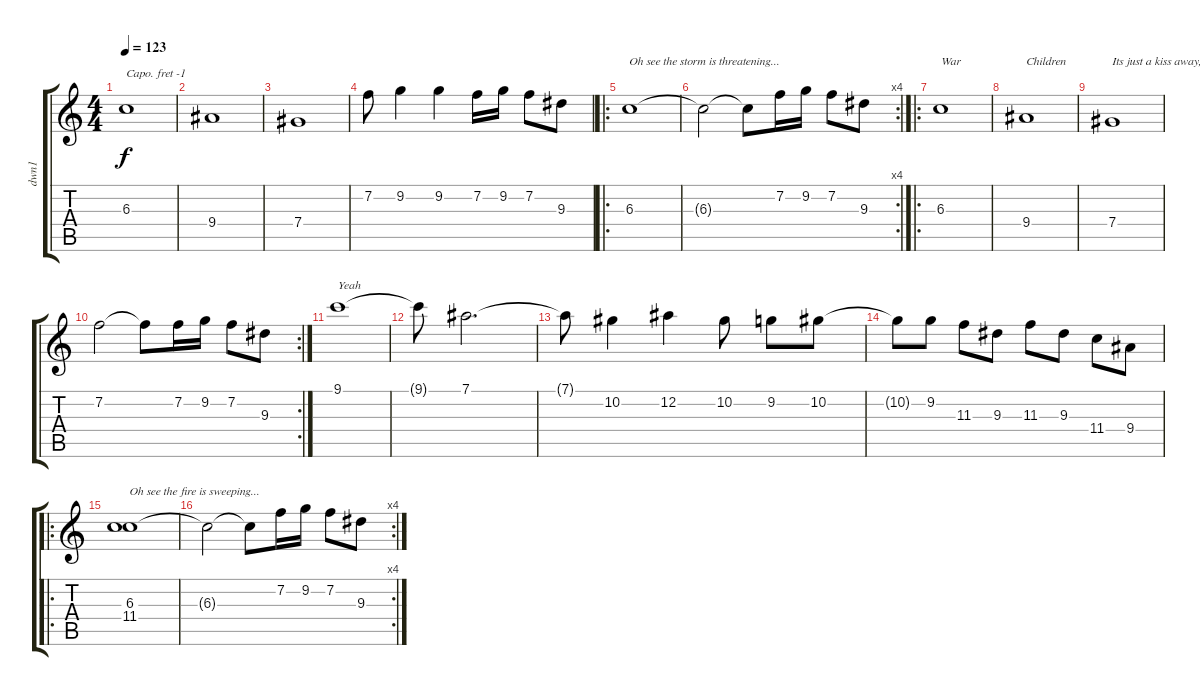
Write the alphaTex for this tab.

\track ("dwn1" "dwn1") {instrument overdrivenguitar}
\staff {score tabs}
\capo -1
\tuning (E4 B3 G3 D3 A2 E2) {hide}
\ts (4 4)
\tempo 123
\clef g2
\ks c
6.3.1{dy f} |
9.4.1 |
7.4.1 |
7.2.8 9.2.4 9.2.4 7.2.16 9.2.16 7.2.8 9.3.8 |
\ro
6.3.1{txt "Oh see the storm is threatening..."} |
\rc 4
6.3{t}.2 6.3{t}.8 7.2.16 9.2.16 7.2.8 9.3.8 |
\ro
6.3.1{txt "War"} |
9.4.1{txt "Children"} |
7.4.1{txt "Its just a kiss away, its just a kiss away"} |
\rc 2
7.2.2 7.2{t}.8 7.2.16 9.2.16 7.2.8 9.3.8 |
9.1.1{txt "Yeah"} |
9.1{t}.8 7.1.2{d} |
7.1{t}.8 10.2.4 12.2.4 10.2.8 9.2.8 10.2.8 |
10.2{t}.8 9.2.8 11.3.8 9.3.8 11.3.8 9.3.8 11.4.8 9.4.8 |
\ro
(6.3 11.4).1{txt "Oh see the fire is sweeping..."} |
\rc 4
6.3{t}.2 6.3{t}.8 7.2.16 9.2.16 7.2.8 9.3.8
